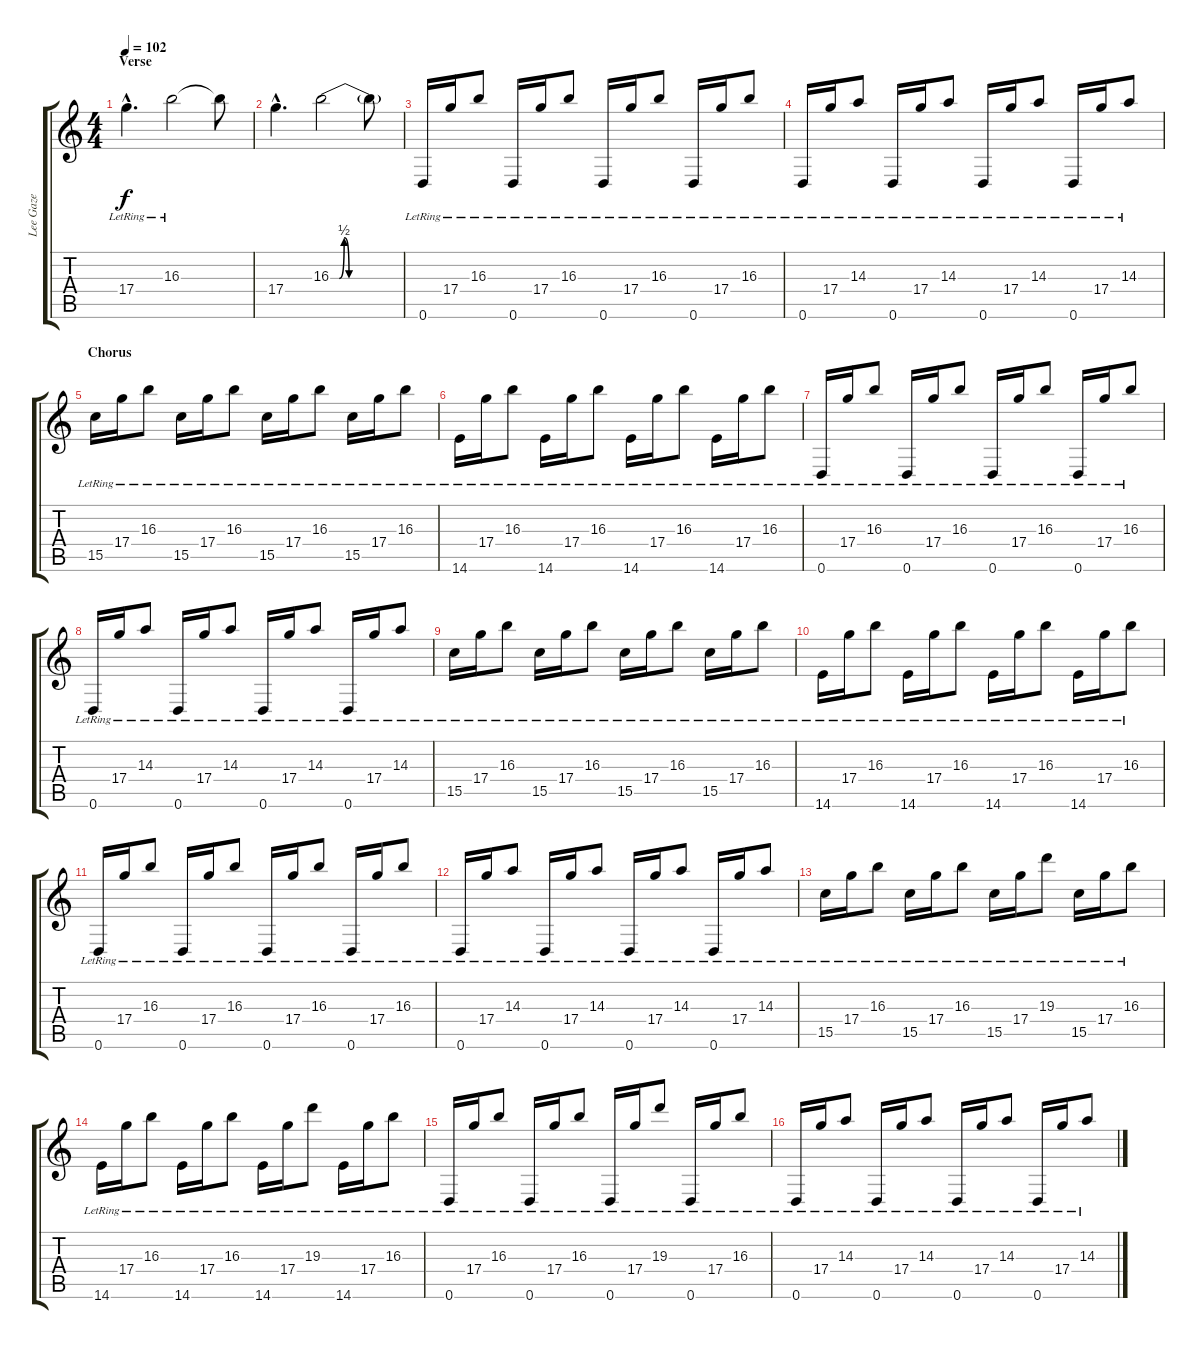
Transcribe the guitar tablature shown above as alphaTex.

\track ("Lee Gaze" "Lee Gaze") {instrument electricguitarjazz}
\staff {score tabs}
\tuning (E4 B3 G3 D3 A2 D2) {hide}
\ts (4 4)
\section ("" "Verse")
\tempo 102
\clef g2
\ks c
17.4{hac lr}.4{d dy f} 16.3{lr}.2 16.3{t}.8 |
17.4{hac}.4{d} 16.3{be (custom 0 0 7 0 11 2 15 0 20 0 30 0 45 0 60 0)}.2 16.3{t}.8 |
0.6{lr}.16 17.4{lr}.16 16.3{lr}.8 0.6{lr}.16 17.4{lr}.16 16.3{lr}.8 0.6{lr}.16 17.4{lr}.16 16.3{lr}.8 0.6{lr}.16 17.4{lr}.16 16.3{lr}.8 |
0.6{lr}.16 17.4{lr}.16 14.3{lr}.8 0.6{lr}.16 17.4{lr}.16 14.3{lr}.8 0.6{lr}.16 17.4{lr}.16 14.3{lr}.8 0.6{lr}.16 17.4{lr}.16 14.3{lr}.8 |
\section ("" "Chorus")
15.5{lr}.16 17.4{lr}.16 16.3{lr}.8 15.5{lr}.16 17.4{lr}.16 16.3{lr}.8 15.5{lr}.16 17.4{lr}.16 16.3{lr}.8 15.5{lr}.16 17.4{lr}.16 16.3{lr}.8 |
14.6{lr}.16 17.4{lr}.16 16.3{lr}.8 14.6{lr}.16 17.4{lr}.16 16.3{lr}.8 14.6{lr}.16 17.4{lr}.16 16.3{lr}.8 14.6{lr}.16 17.4{lr}.16 16.3{lr}.8 |
0.6{lr}.16 17.4{lr}.16 16.3{lr}.8 0.6{lr}.16 17.4{lr}.16 16.3{lr}.8 0.6{lr}.16 17.4{lr}.16 16.3{lr}.8 0.6{lr}.16 17.4{lr}.16 16.3{lr}.8 |
0.6{lr}.16 17.4{lr}.16 14.3{lr}.8 0.6{lr}.16 17.4{lr}.16 14.3{lr}.8 0.6{lr}.16 17.4{lr}.16 14.3{lr}.8 0.6{lr}.16 17.4{lr}.16 14.3{lr}.8 |
15.5{lr}.16 17.4{lr}.16 16.3{lr}.8 15.5{lr}.16 17.4{lr}.16 16.3{lr}.8 15.5{lr}.16 17.4{lr}.16 16.3{lr}.8 15.5{lr}.16 17.4{lr}.16 16.3{lr}.8 |
14.6{lr}.16 17.4{lr}.16 16.3{lr}.8 14.6{lr}.16 17.4{lr}.16 16.3{lr}.8 14.6{lr}.16 17.4{lr}.16 16.3{lr}.8 14.6{lr}.16 17.4{lr}.16 16.3{lr}.8 |
0.6{lr}.16 17.4{lr}.16 16.3{lr}.8 0.6{lr}.16 17.4{lr}.16 16.3{lr}.8 0.6{lr}.16 17.4{lr}.16 16.3{lr}.8 0.6{lr}.16 17.4{lr}.16 16.3{lr}.8 |
0.6{lr}.16 17.4{lr}.16 14.3{lr}.8 0.6{lr}.16 17.4{lr}.16 14.3{lr}.8 0.6{lr}.16 17.4{lr}.16 14.3{lr}.8 0.6{lr}.16 17.4{lr}.16 14.3{lr}.8 |
15.5{lr}.16 17.4{lr}.16 16.3{lr}.8 15.5{lr}.16 17.4{lr}.16 16.3{lr}.8 15.5{lr}.16 17.4{lr}.16 19.3{lr}.8 15.5{lr}.16 17.4{lr}.16 16.3{lr}.8 |
14.6{lr}.16 17.4{lr}.16 16.3{lr}.8 14.6{lr}.16 17.4{lr}.16 16.3{lr}.8 14.6{lr}.16 17.4{lr}.16 19.3{lr}.8 14.6{lr}.16 17.4{lr}.16 16.3{lr}.8 |
0.6{lr}.16 17.4{lr}.16 16.3{lr}.8 0.6{lr}.16 17.4{lr}.16 16.3{lr}.8 0.6{lr}.16 17.4{lr}.16 19.3{lr}.8 0.6{lr}.16 17.4{lr}.16 16.3{lr}.8 |
0.6{lr}.16 17.4{lr}.16 14.3{lr}.8 0.6{lr}.16 17.4{lr}.16 14.3{lr}.8 0.6{lr}.16 17.4{lr}.16 14.3{lr}.8 0.6{lr}.16 17.4{lr}.16 14.3{lr}.8
